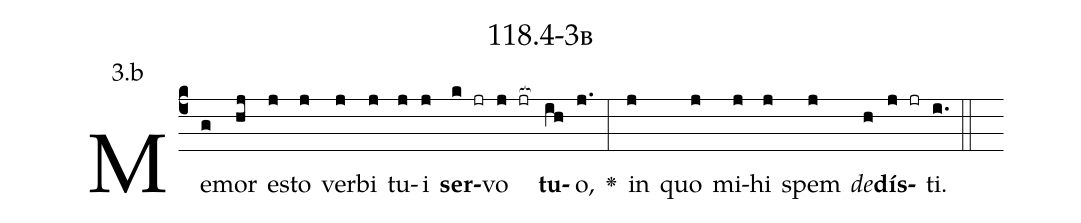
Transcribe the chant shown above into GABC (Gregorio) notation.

name: 118.4-3b;
annotation: 3.b;
%%
(c4)Me(g)mor(hj) es(j)to(j) ver(j)bi(j) tu(j)i(j) <b>ser</b>(k jr)vo(j jr[ocb:1{]) <b>tu</b>(ih[ocb:0}])o,(j.) <v>\greheightstar</v>(:) in(j) quo(j) mi(j)hi(j) spem(j) <i>de</i>(h)<b>dís</b>(j jr)ti.(i.) (::)


%E(j) u(j) o(j) u(h) a(j) e.(i.) (::)
